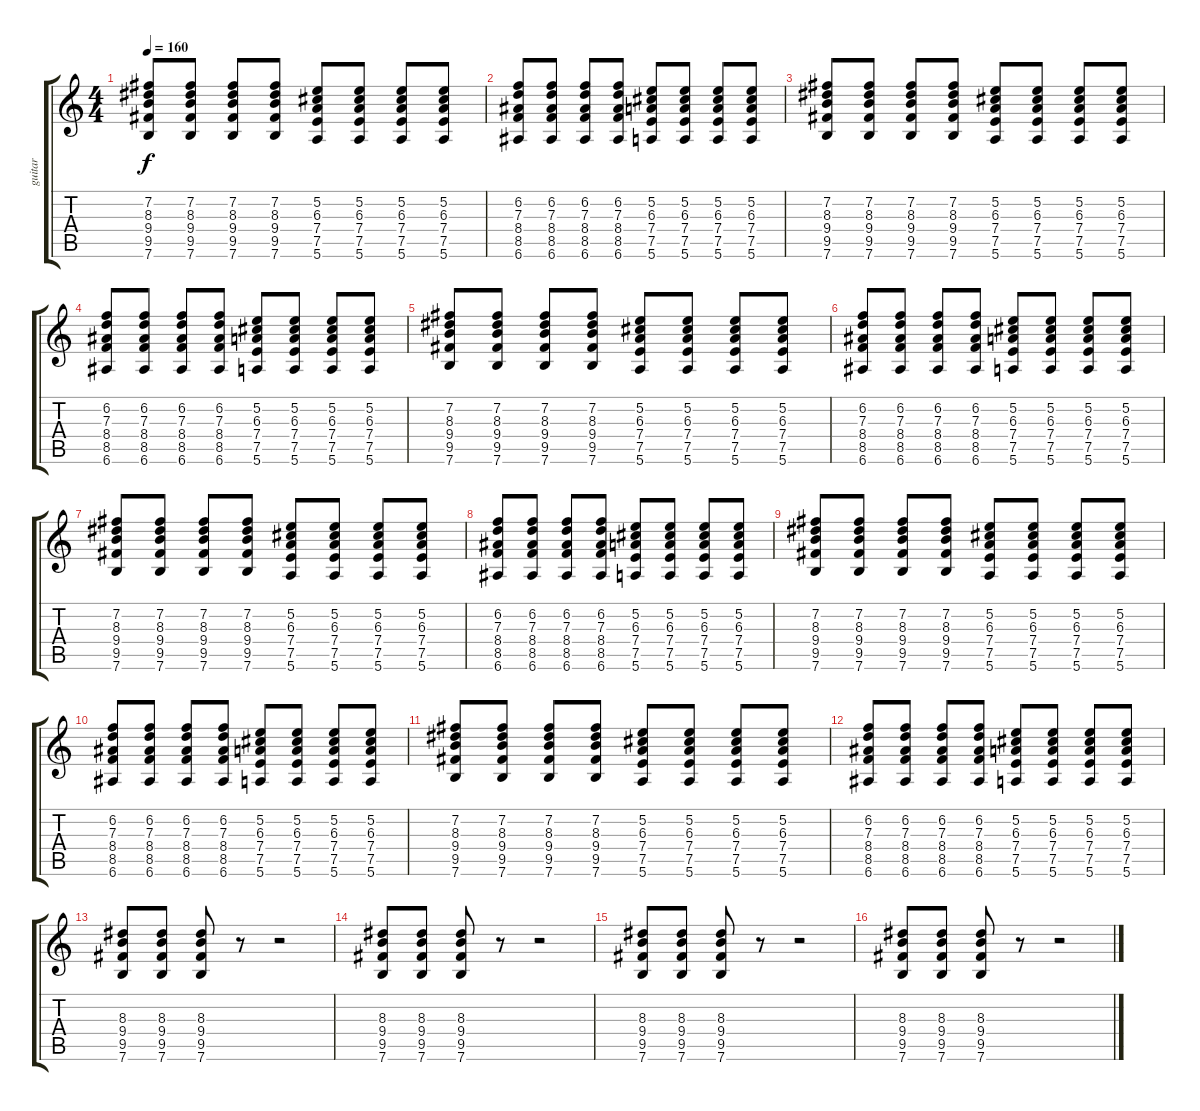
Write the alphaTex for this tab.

\track ("guitar" "guitar") {instrument electricguitarclean}
\staff {score tabs}
\tuning (E4 B3 G3 D3 A2 E2) {hide}
\ts (4 4)
\tempo 160
\clef g2
\ks c
(7.2 8.3 9.4 9.5 7.6).8{dy f instrument electricguitarclean} (7.2 8.3 9.4 9.5 7.6).8 (7.2 8.3 9.4 9.5 7.6).8 (7.2 8.3 9.4 9.5 7.6).8 (5.2 6.3 7.4 7.5 5.6).8 (5.2 6.3 7.4 7.5 5.6).8 (5.2 6.3 7.4 7.5 5.6).8 (5.2 6.3 7.4 7.5 5.6).8 |
(6.2 7.3 8.4 8.5 6.6).8 (6.2 7.3 8.4 8.5 6.6).8 (6.2 7.3 8.4 8.5 6.6).8 (6.2 7.3 8.4 8.5 6.6).8 (5.2 6.3 7.4 7.5 5.6).8 (5.2 6.3 7.4 7.5 5.6).8 (5.2 6.3 7.4 7.5 5.6).8 (5.2 6.3 7.4 7.5 5.6).8 |
(7.2 8.3 9.4 9.5 7.6).8 (7.2 8.3 9.4 9.5 7.6).8 (7.2 8.3 9.4 9.5 7.6).8 (7.2 8.3 9.4 9.5 7.6).8 (5.2 6.3 7.4 7.5 5.6).8 (5.2 6.3 7.4 7.5 5.6).8 (5.2 6.3 7.4 7.5 5.6).8 (5.2 6.3 7.4 7.5 5.6).8 |
(6.2 7.3 8.4 8.5 6.6).8 (6.2 7.3 8.4 8.5 6.6).8 (6.2 7.3 8.4 8.5 6.6).8 (6.2 7.3 8.4 8.5 6.6).8 (5.2 6.3 7.4 7.5 5.6).8 (5.2 6.3 7.4 7.5 5.6).8 (5.2 6.3 7.4 7.5 5.6).8 (5.2 6.3 7.4 7.5 5.6).8 |
(7.2 8.3 9.4 9.5 7.6).8 (7.2 8.3 9.4 9.5 7.6).8 (7.2 8.3 9.4 9.5 7.6).8 (7.2 8.3 9.4 9.5 7.6).8 (5.2 6.3 7.4 7.5 5.6).8 (5.2 6.3 7.4 7.5 5.6).8 (5.2 6.3 7.4 7.5 5.6).8 (5.2 6.3 7.4 7.5 5.6).8 |
(6.2 7.3 8.4 8.5 6.6).8 (6.2 7.3 8.4 8.5 6.6).8 (6.2 7.3 8.4 8.5 6.6).8 (6.2 7.3 8.4 8.5 6.6).8 (5.2 6.3 7.4 7.5 5.6).8 (5.2 6.3 7.4 7.5 5.6).8 (5.2 6.3 7.4 7.5 5.6).8 (5.2 6.3 7.4 7.5 5.6).8 |
(7.2 8.3 9.4 9.5 7.6).8 (7.2 8.3 9.4 9.5 7.6).8 (7.2 8.3 9.4 9.5 7.6).8 (7.2 8.3 9.4 9.5 7.6).8 (5.2 6.3 7.4 7.5 5.6).8 (5.2 6.3 7.4 7.5 5.6).8 (5.2 6.3 7.4 7.5 5.6).8 (5.2 6.3 7.4 7.5 5.6).8 |
(6.2 7.3 8.4 8.5 6.6).8 (6.2 7.3 8.4 8.5 6.6).8 (6.2 7.3 8.4 8.5 6.6).8 (6.2 7.3 8.4 8.5 6.6).8 (5.2 6.3 7.4 7.5 5.6).8 (5.2 6.3 7.4 7.5 5.6).8 (5.2 6.3 7.4 7.5 5.6).8 (5.2 6.3 7.4 7.5 5.6).8 |
(7.2 8.3 9.4 9.5 7.6).8 (7.2 8.3 9.4 9.5 7.6).8 (7.2 8.3 9.4 9.5 7.6).8 (7.2 8.3 9.4 9.5 7.6).8 (5.2 6.3 7.4 7.5 5.6).8 (5.2 6.3 7.4 7.5 5.6).8 (5.2 6.3 7.4 7.5 5.6).8 (5.2 6.3 7.4 7.5 5.6).8 |
(6.2 7.3 8.4 8.5 6.6).8 (6.2 7.3 8.4 8.5 6.6).8 (6.2 7.3 8.4 8.5 6.6).8 (6.2 7.3 8.4 8.5 6.6).8 (5.2 6.3 7.4 7.5 5.6).8 (5.2 6.3 7.4 7.5 5.6).8 (5.2 6.3 7.4 7.5 5.6).8 (5.2 6.3 7.4 7.5 5.6).8 |
(7.2 8.3 9.4 9.5 7.6).8 (7.2 8.3 9.4 9.5 7.6).8 (7.2 8.3 9.4 9.5 7.6).8 (7.2 8.3 9.4 9.5 7.6).8 (5.2 6.3 7.4 7.5 5.6).8 (5.2 6.3 7.4 7.5 5.6).8 (5.2 6.3 7.4 7.5 5.6).8 (5.2 6.3 7.4 7.5 5.6).8 |
(6.2 7.3 8.4 8.5 6.6).8 (6.2 7.3 8.4 8.5 6.6).8 (6.2 7.3 8.4 8.5 6.6).8 (6.2 7.3 8.4 8.5 6.6).8 (5.2 6.3 7.4 7.5 5.6).8 (5.2 6.3 7.4 7.5 5.6).8 (5.2 6.3 7.4 7.5 5.6).8 (5.2 6.3 7.4 7.5 5.6).8 |
(8.3 9.4 9.5 7.6).8 (8.3 9.4 9.5 7.6).8 (8.3 9.4 9.5 7.6).8 r.8 r.2 |
(8.3 9.4 9.5 7.6).8 (8.3 9.4 9.5 7.6).8 (8.3 9.4 9.5 7.6).8 r.8 r.2 |
(8.3 9.4 9.5 7.6).8 (8.3 9.4 9.5 7.6).8 (8.3 9.4 9.5 7.6).8 r.8 r.2 |
(8.3 9.4 9.5 7.6).8 (8.3 9.4 9.5 7.6).8 (8.3 9.4 9.5 7.6).8 r.8 r.2
